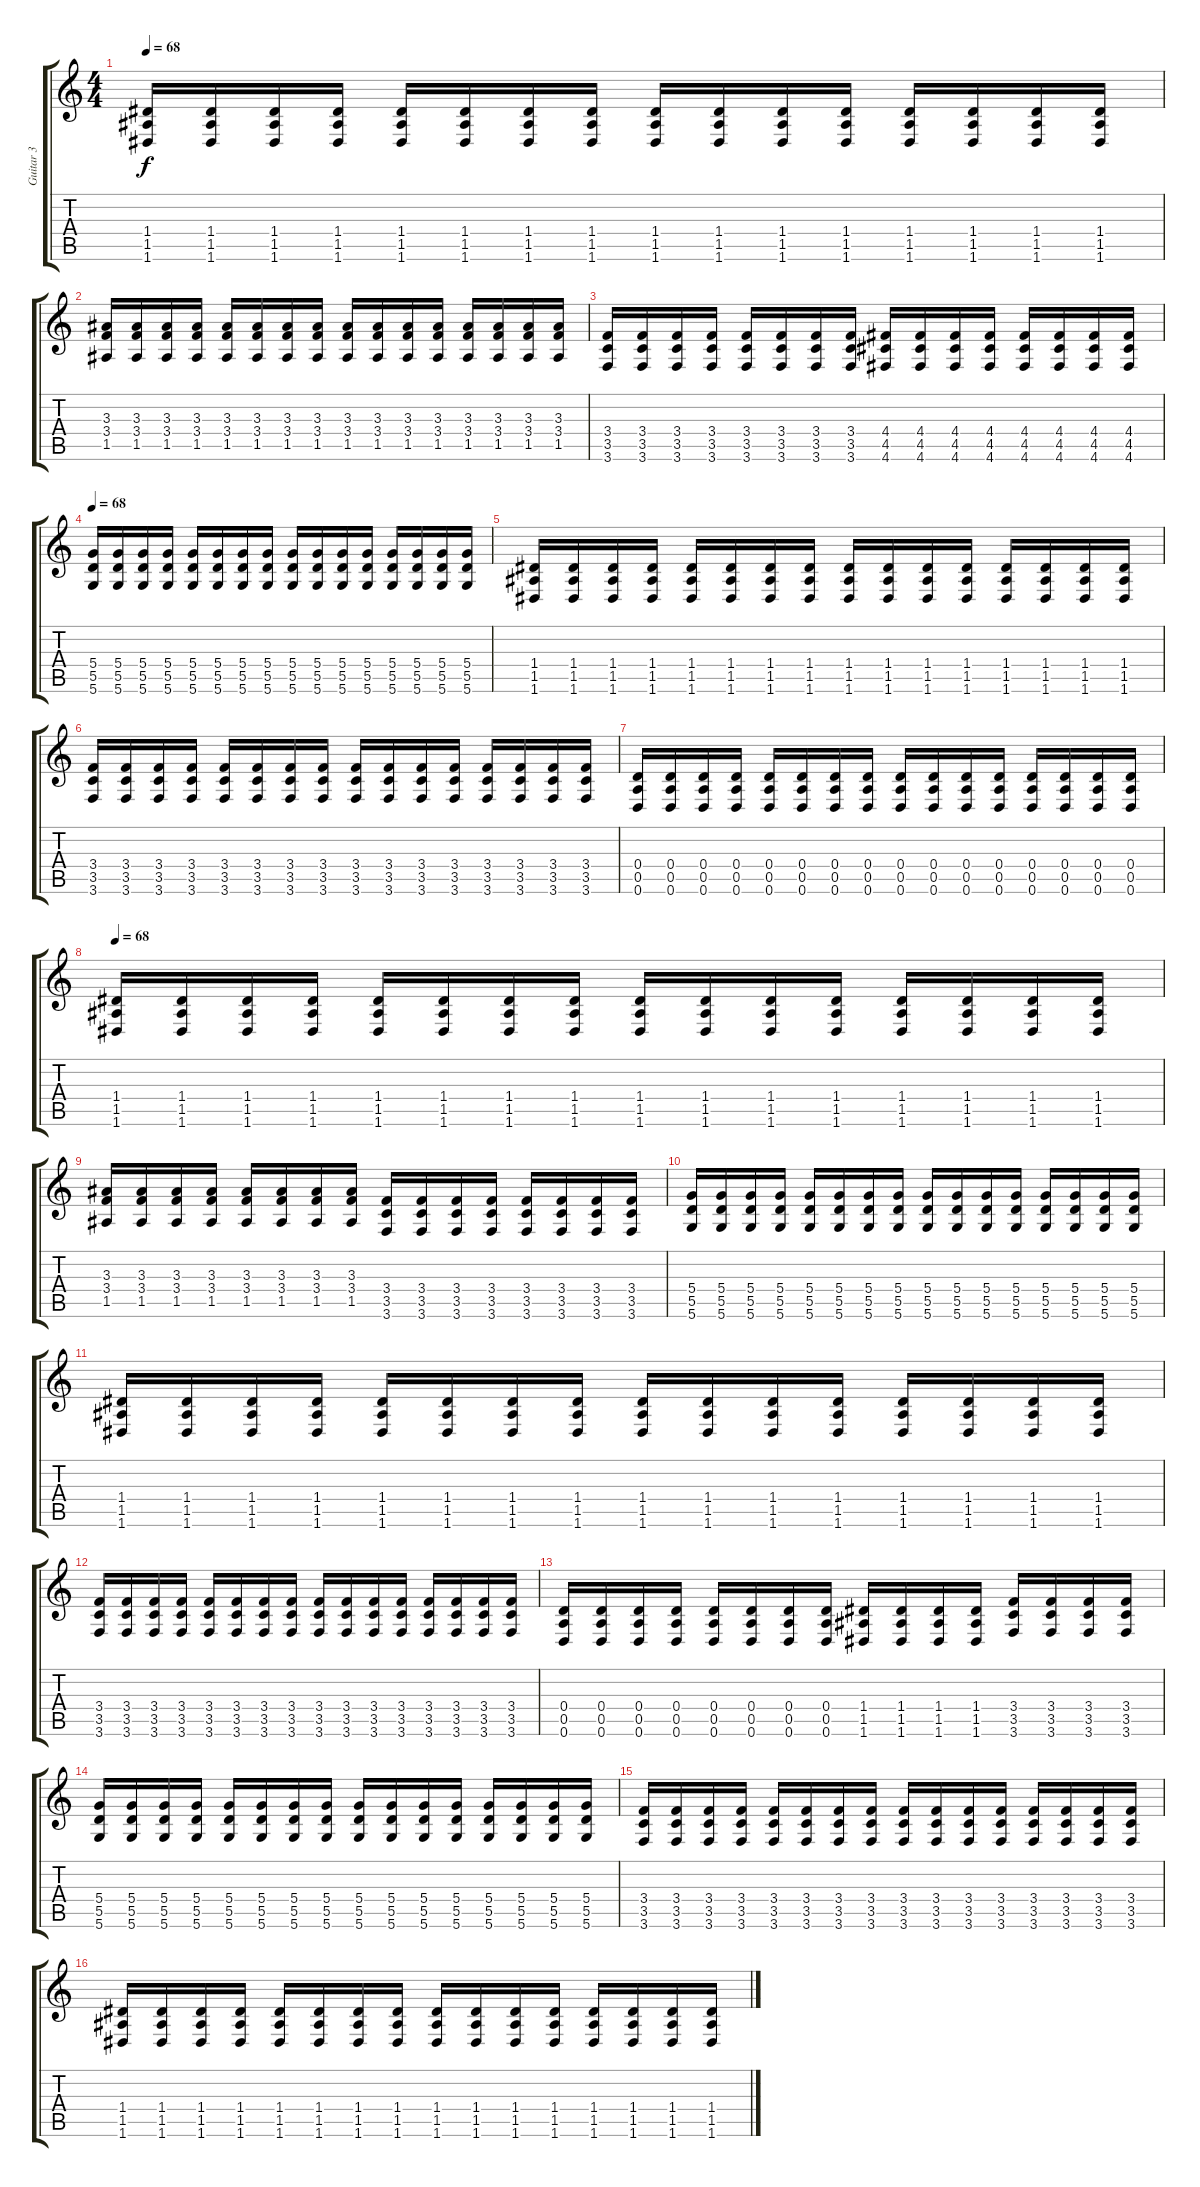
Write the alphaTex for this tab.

\track ("Guitar 3" "Guitar 3") {instrument distortionguitar}
\staff {score tabs}
\tuning (E4 B3 G3 D3 A2 D2) {hide}
\ts (4 4)
\tempo 68
\clef g2
\ks c
(1.4 1.5 1.6).16{dy f} (1.4 1.5 1.6).16 (1.4 1.5 1.6).16 (1.4 1.5 1.6).16 (1.4 1.5 1.6).16 (1.4 1.5 1.6).16 (1.4 1.5 1.6).16 (1.4 1.5 1.6).16 (1.4 1.5 1.6).16 (1.4 1.5 1.6).16 (1.4 1.5 1.6).16 (1.4 1.5 1.6).16 (1.4 1.5 1.6).16 (1.4 1.5 1.6).16 (1.4 1.5 1.6).16 (1.4 1.5 1.6).16 |
(3.3 3.4 1.5).16 (3.3 3.4 1.5).16 (3.3 3.4 1.5).16 (3.3 3.4 1.5).16 (3.3 3.4 1.5).16 (3.3 3.4 1.5).16 (3.3 3.4 1.5).16 (3.3 3.4 1.5).16 (3.3 3.4 1.5).16 (3.3 3.4 1.5).16 (3.3 3.4 1.5).16 (3.3 3.4 1.5).16 (3.3 3.4 1.5).16 (3.3 3.4 1.5).16 (3.3 3.4 1.5).16 (3.3 3.4 1.5).16 |
(3.4 3.5 3.6).16 (3.4 3.5 3.6).16 (3.4 3.5 3.6).16 (3.4 3.5 3.6).16 (3.4 3.5 3.6).16 (3.4 3.5 3.6).16 (3.4 3.5 3.6).16 (3.4 3.5 3.6).16 (4.4 4.5 4.6).16 (4.4 4.5 4.6).16 (4.4 4.5 4.6).16 (4.4 4.5 4.6).16 (4.4 4.5 4.6).16 (4.4 4.5 4.6).16 (4.4 4.5 4.6).16 (4.4 4.5 4.6).16 |
\tempo 68
(5.4 5.5 5.6).16{volume 13} (5.4 5.5 5.6).16 (5.4 5.5 5.6).16 (5.4 5.5 5.6).16 (5.4 5.5 5.6).16 (5.4 5.5 5.6).16 (5.4 5.5 5.6).16 (5.4 5.5 5.6).16 (5.4 5.5 5.6).16 (5.4 5.5 5.6).16 (5.4 5.5 5.6).16 (5.4 5.5 5.6).16 (5.4 5.5 5.6).16 (5.4 5.5 5.6).16 (5.4 5.5 5.6).16 (5.4 5.5 5.6).16 |
(1.4 1.5 1.6).16 (1.4 1.5 1.6).16 (1.4 1.5 1.6).16 (1.4 1.5 1.6).16 (1.4 1.5 1.6).16 (1.4 1.5 1.6).16 (1.4 1.5 1.6).16 (1.4 1.5 1.6).16 (1.4 1.5 1.6).16 (1.4 1.5 1.6).16 (1.4 1.5 1.6).16 (1.4 1.5 1.6).16 (1.4 1.5 1.6).16 (1.4 1.5 1.6).16 (1.4 1.5 1.6).16 (1.4 1.5 1.6).16 |
(3.4 3.5 3.6).16 (3.4 3.5 3.6).16 (3.4 3.5 3.6).16 (3.4 3.5 3.6).16 (3.4 3.5 3.6).16 (3.4 3.5 3.6).16 (3.4 3.5 3.6).16 (3.4 3.5 3.6).16 (3.4 3.5 3.6).16 (3.4 3.5 3.6).16 (3.4 3.5 3.6).16 (3.4 3.5 3.6).16 (3.4 3.5 3.6).16 (3.4 3.5 3.6).16 (3.4 3.5 3.6).16 (3.4 3.5 3.6).16 |
(0.4 0.5 0.6).16 (0.4 0.5 0.6).16 (0.4 0.5 0.6).16 (0.4 0.5 0.6).16 (0.4 0.5 0.6).16 (0.4 0.5 0.6).16 (0.4 0.5 0.6).16 (0.4 0.5 0.6).16 (0.4 0.5 0.6).16 (0.4 0.5 0.6).16 (0.4 0.5 0.6).16 (0.4 0.5 0.6).16 (0.4 0.5 0.6).16 (0.4 0.5 0.6).16 (0.4 0.5 0.6).16 (0.4 0.5 0.6).16 |
\tempo 68
(1.4 1.5 1.6).16 (1.4 1.5 1.6).16 (1.4 1.5 1.6).16 (1.4 1.5 1.6).16 (1.4 1.5 1.6).16 (1.4 1.5 1.6).16 (1.4 1.5 1.6).16 (1.4 1.5 1.6).16 (1.4 1.5 1.6).16 (1.4 1.5 1.6).16 (1.4 1.5 1.6).16 (1.4 1.5 1.6).16 (1.4 1.5 1.6).16 (1.4 1.5 1.6).16 (1.4 1.5 1.6).16 (1.4 1.5 1.6).16 |
(3.3 3.4 1.5).16 (3.3 3.4 1.5).16 (3.3 3.4 1.5).16 (3.3 3.4 1.5).16 (3.3 3.4 1.5).16 (3.3 3.4 1.5).16 (3.3 3.4 1.5).16 (3.3 3.4 1.5).16 (3.4 3.5 3.6).16 (3.4 3.5 3.6).16 (3.4 3.5 3.6).16 (3.4 3.5 3.6).16 (3.4 3.5 3.6).16 (3.4 3.5 3.6).16 (3.4 3.5 3.6).16 (3.4 3.5 3.6).16 |
(5.4 5.5 5.6).16 (5.4 5.5 5.6).16 (5.4 5.5 5.6).16 (5.4 5.5 5.6).16 (5.4 5.5 5.6).16 (5.4 5.5 5.6).16 (5.4 5.5 5.6).16 (5.4 5.5 5.6).16 (5.4 5.5 5.6).16 (5.4 5.5 5.6).16 (5.4 5.5 5.6).16 (5.4 5.5 5.6).16 (5.4 5.5 5.6).16 (5.4 5.5 5.6).16 (5.4 5.5 5.6).16 (5.4 5.5 5.6).16 |
(1.4 1.5 1.6).16 (1.4 1.5 1.6).16 (1.4 1.5 1.6).16 (1.4 1.5 1.6).16 (1.4 1.5 1.6).16 (1.4 1.5 1.6).16 (1.4 1.5 1.6).16 (1.4 1.5 1.6).16 (1.4 1.5 1.6).16 (1.4 1.5 1.6).16 (1.4 1.5 1.6).16 (1.4 1.5 1.6).16 (1.4 1.5 1.6).16 (1.4 1.5 1.6).16 (1.4 1.5 1.6).16 (1.4 1.5 1.6).16 |
(3.4 3.5 3.6).16 (3.4 3.5 3.6).16 (3.4 3.5 3.6).16 (3.4 3.5 3.6).16 (3.4 3.5 3.6).16 (3.4 3.5 3.6).16 (3.4 3.5 3.6).16 (3.4 3.5 3.6).16 (3.4 3.5 3.6).16 (3.4 3.5 3.6).16 (3.4 3.5 3.6).16 (3.4 3.5 3.6).16 (3.4 3.5 3.6).16 (3.4 3.5 3.6).16 (3.4 3.5 3.6).16 (3.4 3.5 3.6).16 |
(0.4 0.5 0.6).16 (0.4 0.5 0.6).16 (0.4 0.5 0.6).16 (0.4 0.5 0.6).16 (0.4 0.5 0.6).16 (0.4 0.5 0.6).16 (0.4 0.5 0.6).16 (0.4 0.5 0.6).16 (1.4 1.5 1.6).16 (1.4 1.5 1.6).16 (1.4 1.5 1.6).16 (1.4 1.5 1.6).16 (3.4 3.5 3.6).16 (3.4 3.5 3.6).16 (3.4 3.5 3.6).16 (3.4 3.5 3.6).16 |
(5.4 5.5 5.6).16 (5.4 5.5 5.6).16 (5.4 5.5 5.6).16 (5.4 5.5 5.6).16 (5.4 5.5 5.6).16 (5.4 5.5 5.6).16 (5.4 5.5 5.6).16 (5.4 5.5 5.6).16 (5.4 5.5 5.6).16 (5.4 5.5 5.6).16 (5.4 5.5 5.6).16 (5.4 5.5 5.6).16 (5.4 5.5 5.6).16 (5.4 5.5 5.6).16 (5.4 5.5 5.6).16 (5.4 5.5 5.6).16 |
(3.4 3.5 3.6).16 (3.4 3.5 3.6).16 (3.4 3.5 3.6).16 (3.4 3.5 3.6).16 (3.4 3.5 3.6).16 (3.4 3.5 3.6).16 (3.4 3.5 3.6).16 (3.4 3.5 3.6).16 (3.4 3.5 3.6).16 (3.4 3.5 3.6).16 (3.4 3.5 3.6).16 (3.4 3.5 3.6).16 (3.4 3.5 3.6).16 (3.4 3.5 3.6).16 (3.4 3.5 3.6).16 (3.4 3.5 3.6).16 |
(1.4 1.5 1.6).16 (1.4 1.5 1.6).16 (1.4 1.5 1.6).16 (1.4 1.5 1.6).16 (1.4 1.5 1.6).16 (1.4 1.5 1.6).16 (1.4 1.5 1.6).16 (1.4 1.5 1.6).16 (1.4 1.5 1.6).16 (1.4 1.5 1.6).16 (1.4 1.5 1.6).16 (1.4 1.5 1.6).16 (1.4 1.5 1.6).16 (1.4 1.5 1.6).16 (1.4 1.5 1.6).16 (1.4 1.5 1.6).16
